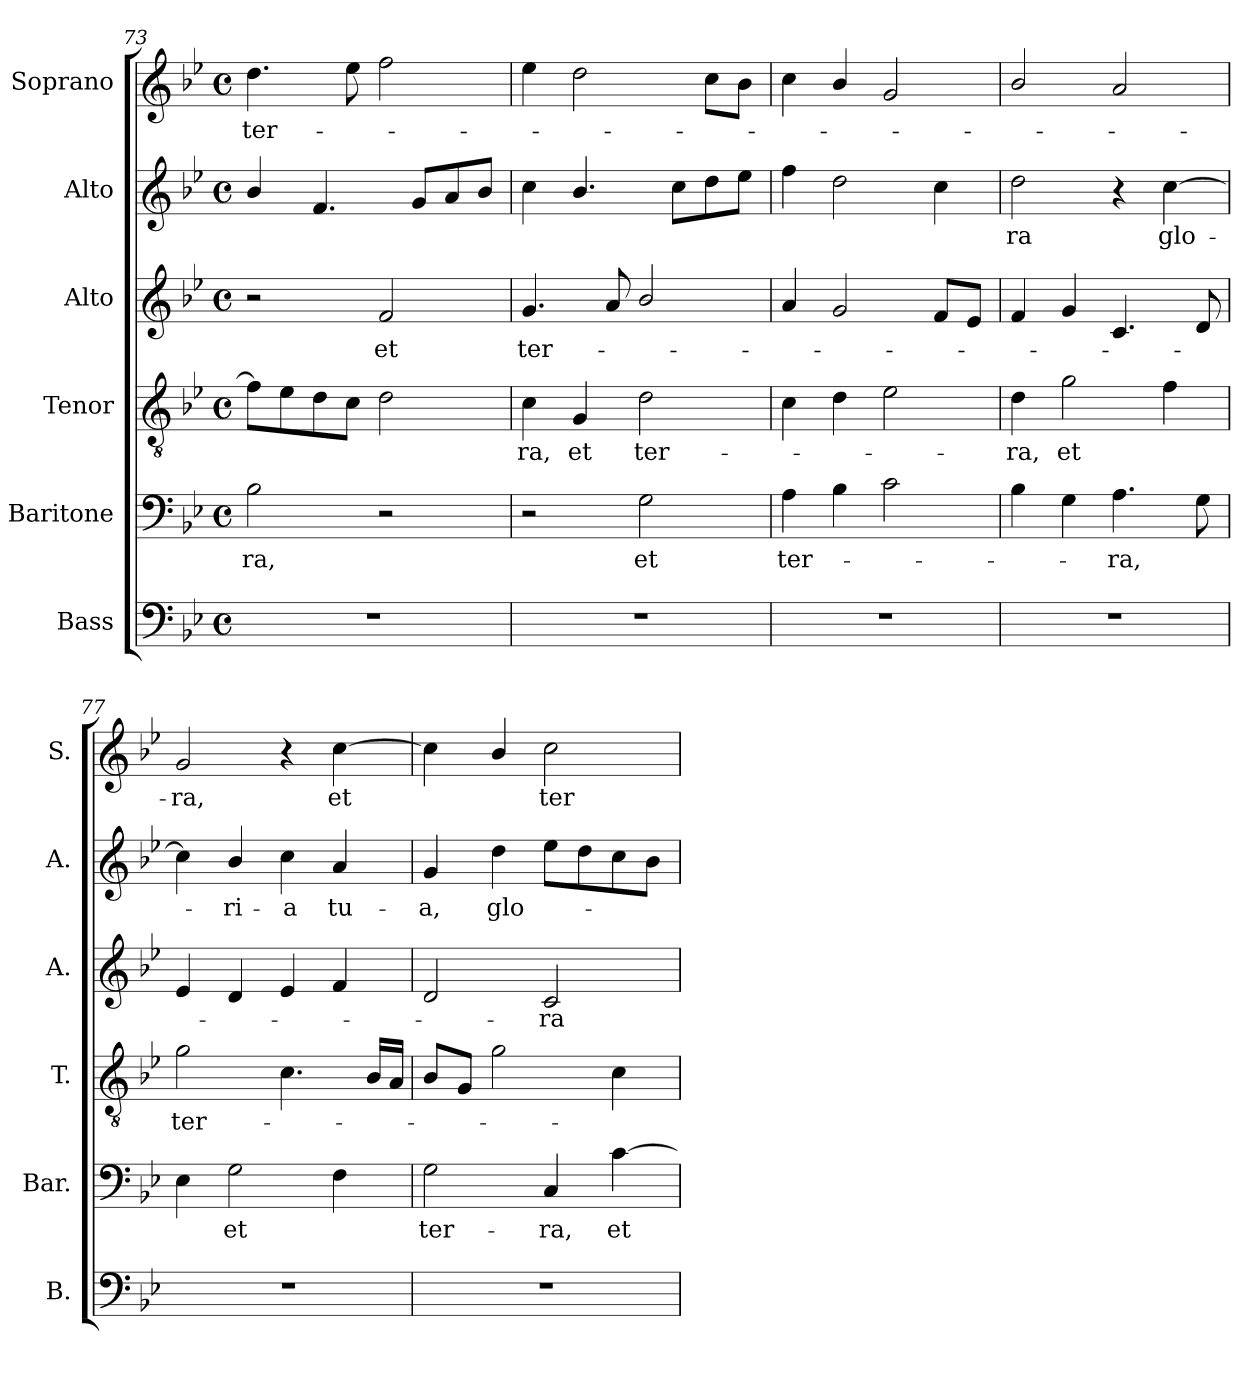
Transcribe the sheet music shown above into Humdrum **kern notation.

**kern	**kern	**text	**kern	**text	**kern	**text	**kern	**text	**kern	**text
*part6	*part5	*part5	*part4	*part4	*part3	*part3	*part2	*part2	*part1	*part1
*staff6	*staff5	*staff5	*staff4	*staff4	*staff3	*staff3	*staff2	*staff2	*staff1	*staff1
*I"Bass	*I"Baritone	*	*I"Tenor	*	*I"Alto	*	*I"Alto	*	*I"Soprano	*
*I'B.	*I'Bar.	*	*I'T.	*	*I'A.	*	*I'A.	*	*I'S.	*
*clefF4	*clefF4	*	*clefGv2	*	*clefG2	*	*clefG2	*	*clefG2	*
*	*	*	*ITrd7c12	*	*	*	*	*	*	*
*k[b-e-]	*k[b-e-]	*	*k[b-e-]	*	*k[b-e-]	*	*k[b-e-]	*	*k[b-e-]	*
*B-:	*B-:	*	*B-:	*	*B-:	*	*B-:	*	*B-:	*
*M4/4	*M4/4	*	*M4/4	*	*M4/4	*	*M4/4	*	*M4/4	*
*met(c)	*met(c)	*	*met(c)	*	*met(c)	*	*met(c)	*	*met(c)	*
=73	=73	=73	=73	=73	=73	=73	=73	=73	=73	=73
!	!	!LO:LY:b:color=#000000	!	!	!	!	!	!	!	!
!	!	!	!	!	!	!	!	!	!	!LO:LY:b:color=#000000
1r	2B-i\	-ra,	8Fi\L]	.	2r	.	4b-i/	.	4.ddi\	ter-
.	.	.	8E-i\	.	.	.	.	.	.	.
.	.	.	8Di\	.	.	.	4.fi/	.	.	.
.	.	.	8Ci\J	.	.	.	.	.	8ee-i\	.
!	!	!	!	!	!	!LO:LY:b:color=#000000	!	!	!	!
.	2r	.	2Di\	.	2fi/	et	.	.	2ffi\	.
.	.	.	.	.	.	.	8gi/L	.	.	.
.	.	.	.	.	.	.	8ai/	.	.	.
.	.	.	.	.	.	.	8b-i/J	.	.	.
!!LO:LB:g=z
=74	=74	=74	=74	=74	=74	=74	=74	=74	=74	=74
!	!	!	!	!LO:LY:b:color=#000000	!	!	!	!	!	!
!	!	!	!	!	!	!LO:LY:b:color=#000000	!	!	!	!
1r	2r	.	4Ci\	-ra,	4.gi/	ter-	4cci\	.	4ee-i\	.
!	!	!	!	!LO:LY:b:color=#000000	!	!	!	!	!	!
.	.	.	4GGi/	et	.	.	4.b-i/	.	2ddi\	.
.	.	.	.	.	8ai/	.	.	.	.	.
!	!	!LO:LY:b:color=#000000	!	!	!	!	!	!	!	!
!	!	!	!	!LO:LY:b:color=#000000	!	!	!	!	!	!
.	2Gi\	et	2Di\	ter-	2b-i/	.	.	.	.	.
.	.	.	.	.	.	.	8cci\L	.	.	.
.	.	.	.	.	.	.	8ddi\	.	8cci\L	.
.	.	.	.	.	.	.	8ee-i\J	.	8b-i\J	.
=75	=75	=75	=75	=75	=75	=75	=75	=75	=75	=75
!	!	!LO:LY:b:color=#000000	!	!	!	!	!	!	!	!
1r	4Ai\	ter-	4Ci\	.	4ai/	.	4ffi\	.	4cci\	.
.	4B-i\	.	4Di\	.	2gi/	.	2ddi\	.	4b-i/	.
.	2ci\	.	2E-i\	.	.	.	.	.	2gi/	.
.	.	.	.	.	8fi/L	.	4cci\	.	.	.
.	.	.	.	.	8e-i/J	.	.	.	.	.
=76	=76	=76	=76	=76	=76	=76	=76	=76	=76	=76
!	!	!	!	!LO:LY:b:color=#000000	!	!	!	!	!	!
!	!	!	!	!	!	!	!	!LO:LY:b:color=#000000	!	!
1r	4B-i\	.	4Di\	-ra,	4fi/	.	2ddi\	-ra	2b-i/	.
!	!	!	!	!LO:LY:b:color=#000000	!	!	!	!	!	!
.	4Gi\	.	2Gi\	et	4gi/	.	.	.	.	.
!	!	!LO:LY:b:color=#000000	!	!	!	!	!	!	!	!
.	4.Ai\	-ra,	.	.	4.ci/	.	4r	.	2ai/	.
!	!	!	!	!	!	!	!	!LO:LY:b:color=#000000	!	!
.	.	.	4Fi\	.	.	.	[4cci\	glo-	.	.
.	8Gi\	.	.	.	8di/	.	.	.	.	.
=77	=77	=77	=77	=77	=77	=77	=77	=77	=77	=77
!	!	!	!	!LO:LY:b:color=#000000	!	!	!	!	!	!
!	!	!	!	!	!	!	!	!	!	!LO:LY:b:color=#000000
1r	4E-i\	.	2Gi\	ter-	4e-i/	.	4cci\]	.	2gi/	-ra,
!	!	!LO:LY:b:color=#000000	!	!	!	!	!	!	!	!
!	!	!	!	!	!	!	!	!LO:LY:b:color=#000000	!	!
.	2Gi\	et	.	.	4di/	.	4b-i/	-ri-	.	.
!	!	!	!	!	!	!	!	!LO:LY:b:color=#000000	!	!
.	.	.	4.Ci\	.	4e-i/	.	4cci\	-a	4r	.
!	!	!	!	!	!	!	!	!LO:LY:b:color=#000000	!	!
!	!	!	!	!	!	!	!	!	!	!LO:LY:b:color=#000000
.	4Fi\	.	.	.	4fi/	.	4ai/	tu-	[4cci\	et
.	.	.	16BB-i/LL	.	.	.	.	.	.	.
.	.	.	16AAi/JJ	.	.	.	.	.	.	.
=78	=78	=78	=78	=78	=78	=78	=78	=78	=78	=78
!	!	!LO:LY:b:color=#000000	!	!	!	!	!	!	!	!
!	!	!	!	!	!	!	!	!LO:LY:b:color=#000000	!	!
1r	2Gi\	ter-	8BB-i/L	.	2di/	.	4gi/	-a,	4cci\]	.
.	.	.	8GGi/J	.	.	.	.	.	.	.
!	!	!	!	!	!	!	!	!LO:LY:b:color=#000000	!	!
.	.	.	2Gi\	.	.	.	4ddi\	glo-	4b-i/	.
!	!	!LO:LY:b:color=#000000	!	!	!	!	!	!	!	!
!	!	!	!	!	!	!LO:LY:b:color=#000000	!	!	!	!
!	!	!	!	!	!	!	!	!	!	!LO:LY:b:color=#000000
.	4Ci/	-ra,	.	.	2ci/	-ra	8ee-i\L	.	2cci\	ter-
.	.	.	.	.	.	.	8ddi\	.	.	.
!	!	!LO:LY:b:color=#000000	!	!	!	!	!	!	!	!
.	[4ci\	et	4Ci\	.	.	.	8cci\	.	.	.
.	.	.	.	.	.	.	8b-i\J	.	.	.
=	=	=	=	=	=	=	=	=	=	=
*-	*-	*-	*-	*-	*-	*-	*-	*-	*-	*-
